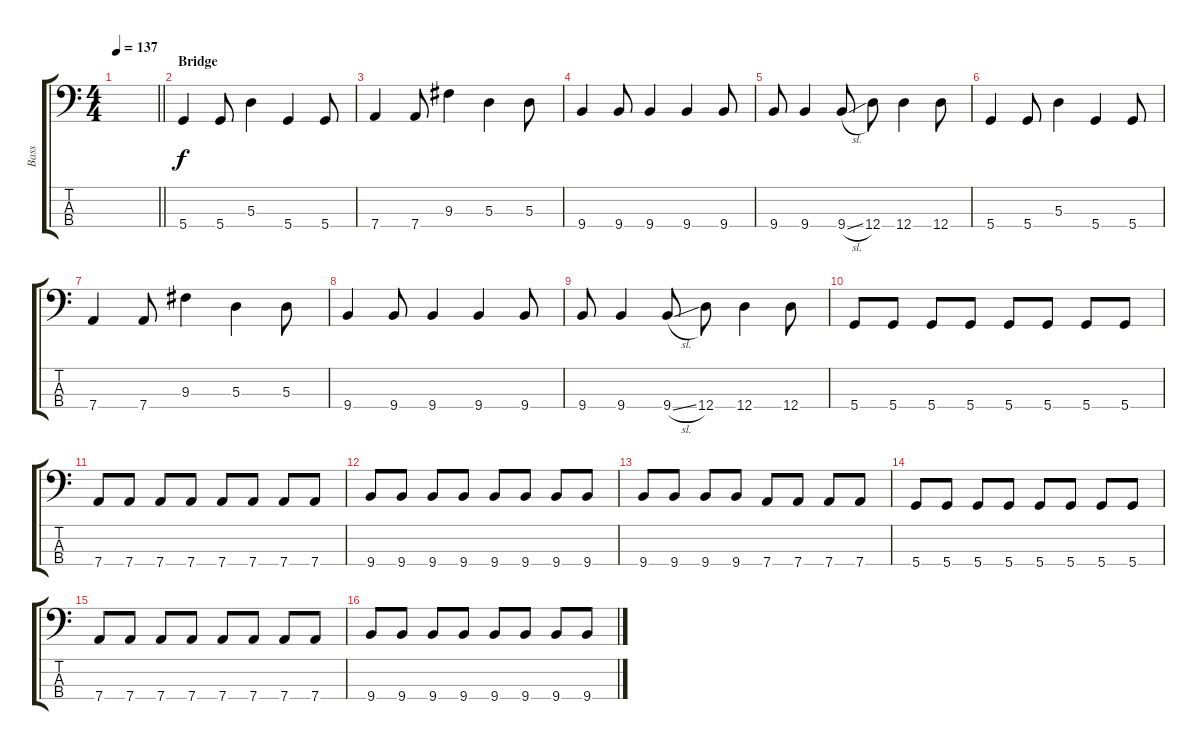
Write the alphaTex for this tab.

\track ("Bass" "Bass") {instrument electricbasspick}
\staff {score tabs}
\tuning (G2 D2 A1 D1) {hide}
\ts (4 4)
\tempo 137
\clef f4
\barLineRight lightlight
\ks c
|
\section ("" "Bridge")
5.4.4 5.4.8 5.3.4 5.4.4 5.4.8 |
7.4.4 7.4.8 9.3.4 5.3.4 5.3.8 |
9.4.4 9.4.8 9.4.4 9.4.4 9.4.8 |
9.4.8 9.4.4 9.4{sl}.8 12.4.8 12.4.4 12.4.8 |
5.4.4 5.4.8 5.3.4 5.4.4 5.4.8 |
7.4.4 7.4.8 9.3.4 5.3.4 5.3.8 |
9.4.4 9.4.8 9.4.4 9.4.4 9.4.8 |
9.4.8 9.4.4 9.4{sl}.8 12.4.8 12.4.4 12.4.8 |
5.4.8 5.4.8 5.4.8 5.4.8 5.4.8 5.4.8 5.4.8 5.4.8 |
7.4.8 7.4.8 7.4.8 7.4.8 7.4.8 7.4.8 7.4.8 7.4.8 |
9.4.8 9.4.8 9.4.8 9.4.8 9.4.8 9.4.8 9.4.8 9.4.8 |
9.4.8 9.4.8 9.4.8 9.4.8 7.4.8 7.4.8 7.4.8 7.4.8 |
5.4.8 5.4.8 5.4.8 5.4.8 5.4.8 5.4.8 5.4.8 5.4.8 |
7.4.8 7.4.8 7.4.8 7.4.8 7.4.8 7.4.8 7.4.8 7.4.8 |
9.4.8 9.4.8 9.4.8 9.4.8 9.4.8 9.4.8 9.4.8 9.4.8
